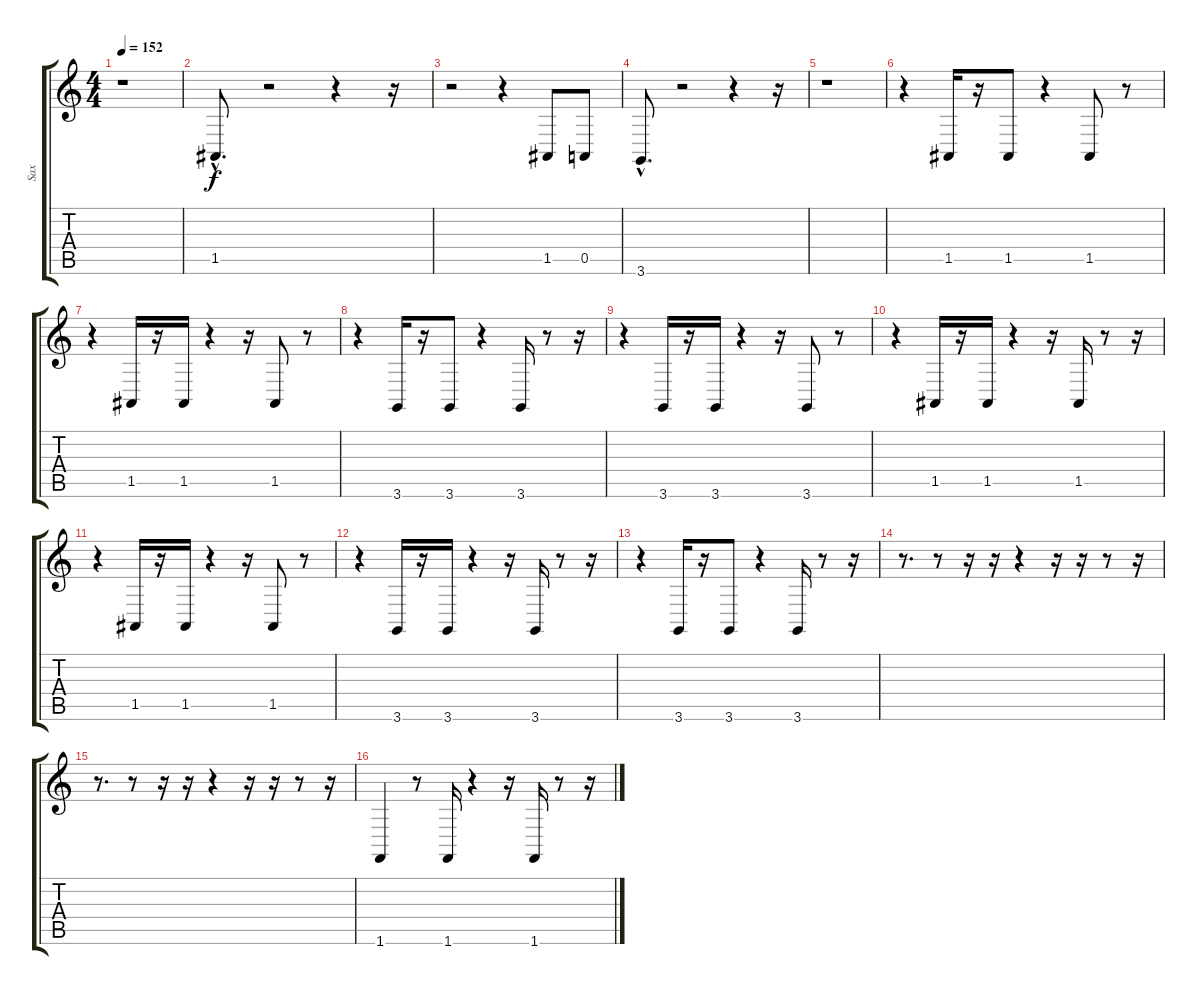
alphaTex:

\track ("Sax" "Sax") {instrument sopranosax}
\staff {score tabs}
\tuning (E4 B3 G3 D3 A2 E2) {hide}
\ts (4 4)
\tempo 152
\clef g2
\ks c
r.1{dy f} |
1.5{hac}.8{d} r.2 r.4 r.16 |
r.2 r.4 1.5.8 0.5.8 |
3.6{hac}.8{d} r.2 r.4 r.16 |
r.1 |
r.4 1.5.16 r.16 1.5.8 r.4 1.5.8 r.8 |
r.4 1.5.16 r.16 1.5.16 r.4 r.16 1.5.8 r.8 |
r.4 3.6.16 r.16 3.6.8 r.4 3.6.16 r.8 r.16 |
r.4 3.6.16 r.16 3.6.16 r.4 r.16 3.6.8 r.8 |
r.4 1.5.16 r.16 1.5.16 r.4 r.16 1.5.16 r.8 r.16 |
r.4 1.5.16 r.16 1.5.16 r.4 r.16 1.5.8 r.8 |
r.4 3.6.16 r.16 3.6.16 r.4 r.16 3.6.16 r.8 r.16 |
r.4 3.6.16 r.16 3.6.8 r.4 3.6.16 r.8 r.16 |
r.8{d} r.8 r.16 r.16 r.4 r.16 r.16 r.8 r.16 |
r.8{d} r.8 r.16 r.16 r.4 r.16 r.16 r.8 r.16 |
1.6.4 r.8 1.6.16 r.4 r.16 1.6.16 r.8 r.16
